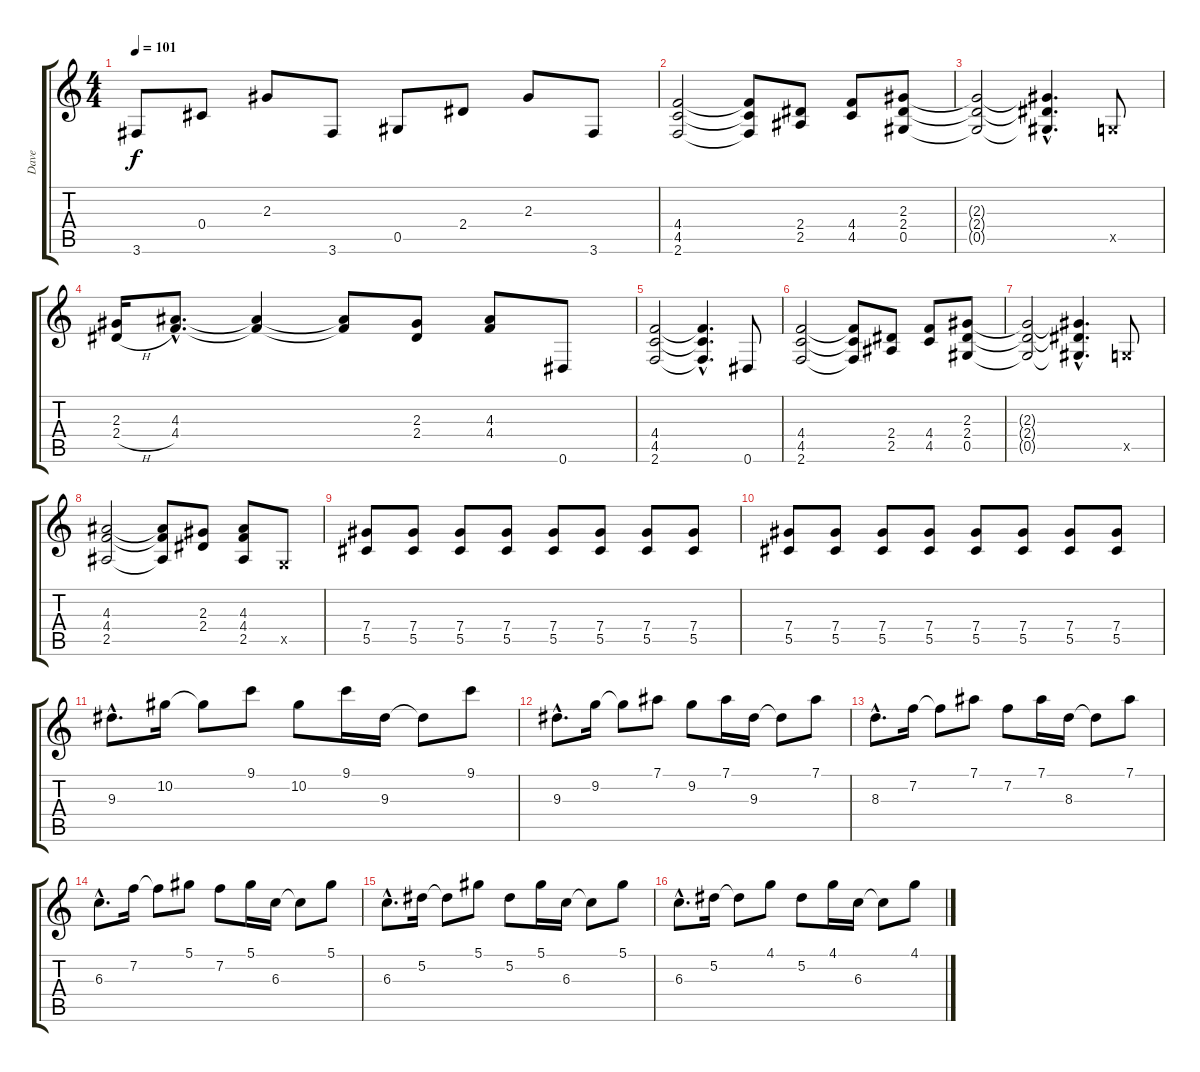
\track ("Dave" "Dave") {instrument acousticguitarsteel}
\staff {score tabs}
\tuning (Eb4 Bb3 Gb3 Db3 Ab2 Eb2) {hide}
\ts (4 4)
\tempo 101
\clef g2
\ks c
3.6.8{dy f} 0.4.8 2.3.8 3.6.8 0.5.8 2.4.8 2.3.8 3.6.8 |
(4.4 4.5 2.6).2{instrument distortionguitar} (4.4{t} 4.5{t} 2.6{t}).8 (2.4 2.5).8 (4.4 4.5).8 (2.3 2.4 0.5).8 |
(2.3{t} 2.4{t} 0.5{t}).2 (2.3{hac t} 2.4{hac t} 0.5{hac t}).4{d} -1.5{x}.8 |
(2.3 2.4{h}).16 (4.3{hac} 4.4{hac}).8{d} (4.3{t} 4.4{t}).4 (4.3{t} 4.4{t}).8 (2.3 2.4).8 (4.3 4.4).8 0.6.8 |
(4.4 4.5 2.6).2 (4.4{hac t} 4.5{hac t} 2.6{hac t}).4{d} 0.6.8 |
(4.4 4.5 2.6).2 (4.4{t} 4.5{t} 2.6{t}).8 (2.4 2.5).8 (4.4 4.5).8 (2.3 2.4 0.5).8 |
(2.3{t} 2.4{t} 0.5{t}).2 (2.3{hac t} 2.4{hac t} 0.5{hac t}).4{d} -1.5{x}.8 |
(4.3 4.4 2.5).2 (4.3{t} 4.4{t} 2.5{t}).8 (2.3 2.4).8 (4.3 4.4 2.5).8 -1.5{x}.8 |
(7.4 5.5).8 (7.4 5.5).8 (7.4 5.5).8 (7.4 5.5).8 (7.4 5.5).8 (7.4 5.5).8 (7.4 5.5).8 (7.4 5.5).8 |
(7.4 5.5).8 (7.4 5.5).8 (7.4 5.5).8 (7.4 5.5).8 (7.4 5.5).8 (7.4 5.5).8 (7.4 5.5).8 (7.4 5.5).8 |
9.3{hac}.8{d} 10.2.16 10.2{t}.8 9.1.8 10.2.8 9.1.16 9.3.16 9.3{t}.8 9.1.8 |
9.3{hac}.8{d} 9.2.16 9.2{t}.8 7.1.8 9.2.8 7.1.16 9.3.16 9.3{t}.8 7.1.8 |
8.3{hac}.8{d} 7.2.16 7.2{t}.8 7.1.8 7.2.8 7.1.16 8.3.16 8.3{t}.8 7.1.8 |
6.3{hac}.8{d} 7.2.16 7.2{t}.8 5.1.8 7.2.8 5.1.16 6.3.16 6.3{t}.8 5.1.8 |
6.3{hac}.8{d} 5.2.16 5.2{t}.8 5.1.8 5.2.8 5.1.16 6.3.16 6.3{t}.8 5.1.8 |
6.3{hac}.8{d} 5.2.16 5.2{t}.8 4.1.8 5.2.8 4.1.16 6.3.16 6.3{t}.8 4.1.8
